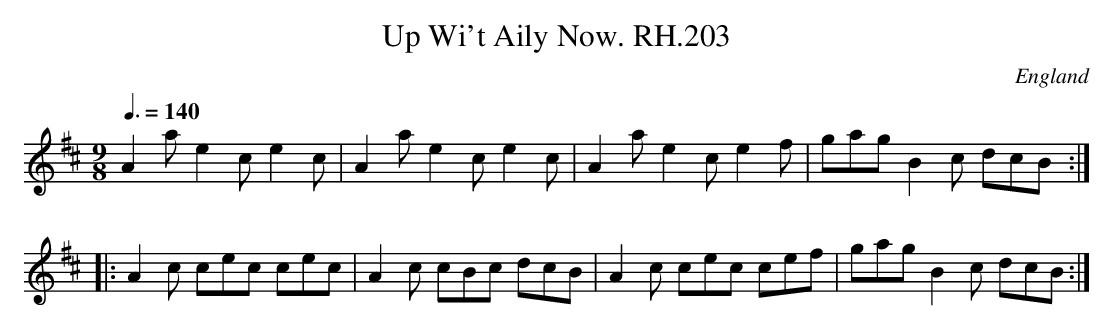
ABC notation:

X:1
T:Up Wi't Aily Now. RH.203
L:1/8
M:9/8
O:England
Q:3/8=140
K:D
A2a e2c e2c|A2a e2c e2c|\
A2a e2c e2f|gag B2c dcB:|!
|:A2c cec cec|A2c cBc dcB|\
A2c cec cef|gag B2c dcB:|
